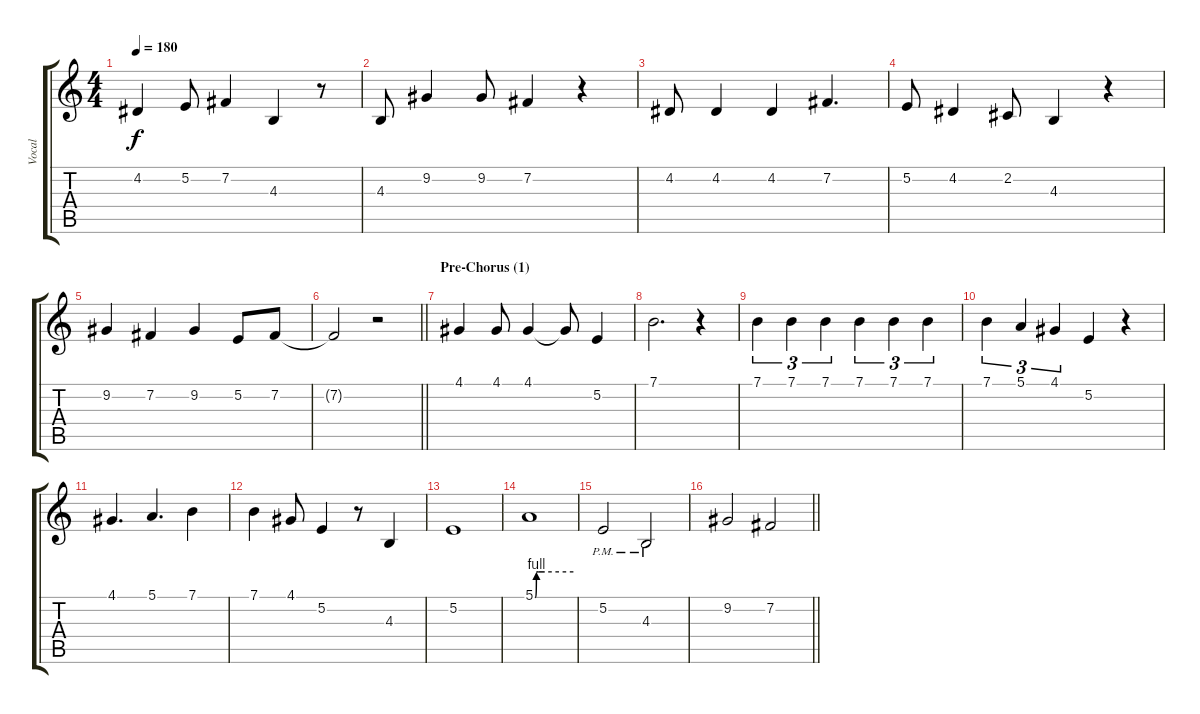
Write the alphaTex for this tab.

\track ("Vocal " "Vocal ") {instrument lead2sawtooth}
\staff {score tabs}
\tuning (E4 B3 G3 D3 A2 E2) {hide}
\ts (4 4)
\tempo 180
\clef g2
\ks c
4.2.4{dy f} 5.2.8 7.2.4 4.3.4 r.8 |
4.3.8 9.2.4 9.2.8 7.2.4 r.4 |
4.2.8 4.2.4 4.2.4 7.2.4{d} |
5.2.8 4.2.4 2.2.8 4.3.4 r.4 |
9.2.4 7.2.4 9.2.4 5.2.8 7.2.8 |
\barLineRight lightlight
7.2{t}.2 r.2 |
\section ("" "Pre-Chorus (1)")
4.1.4 4.1.8 4.1.4 4.1{t}.8 5.2.4 |
7.1.2{d} r.4 |
7.1.4{tu (3 2)} 7.1.4{tu (3 2)} 7.1.4{tu (3 2)} 7.1.4{tu (3 2)} 7.1.4{tu (3 2)} 7.1.4{tu (3 2)} |
7.1.4{tu (3 2)} 5.1.4{tu (3 2)} 4.1.4{tu (3 2)} 5.2.4 r.4 |
4.1.4{d} 5.1.4{d} 7.1.4 |
7.1.4 4.1.8 5.2.4 r.8 4.3.4 |
5.2.1 |
5.1{be (custom 0 0 2 4 5 4 15 4 60 4)}.1 |
5.2{pm}.2 4.3{pm}.2 |
\barLineRight lightlight
9.2.2 7.2.2
